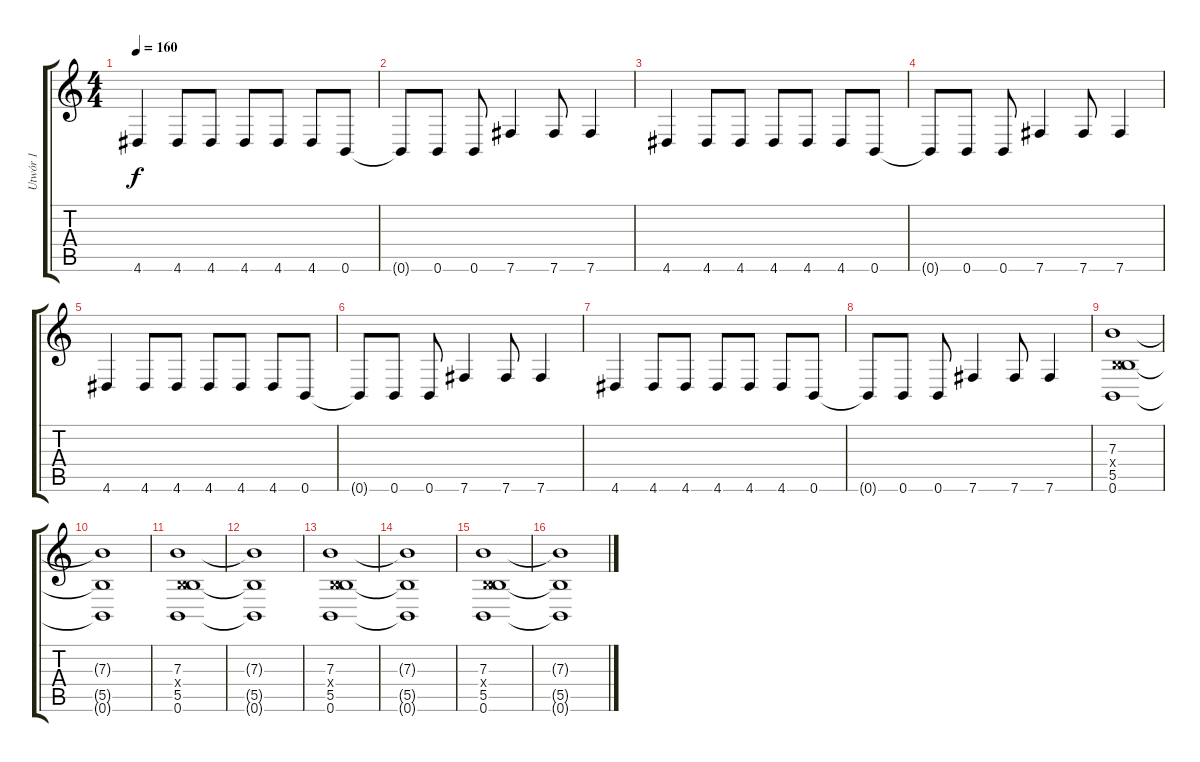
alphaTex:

\track ("Utwór 1" "Utwór 1") {instrument distortionguitar}
\staff {score tabs}
\tuning (Db4 Ab3 E3 B2 Gb2 B1) {hide}
\ts (4 4)
\tempo 160
\clef g2
\ks c
4.6.4{dy f} 4.6.8 4.6.8 4.6.8 4.6.8 4.6.8 0.6.8 |
0.6{t}.8 0.6.8 0.6.8 7.6.4 7.6.8 7.6.4 |
4.6.4 4.6.8 4.6.8 4.6.8 4.6.8 4.6.8 0.6.8 |
0.6{t}.8 0.6.8 0.6.8 7.6.4 7.6.8 7.6.4 |
4.6.4 4.6.8 4.6.8 4.6.8 4.6.8 4.6.8 0.6.8 |
0.6{t}.8 0.6.8 0.6.8 7.6.4 7.6.8 7.6.4 |
4.6.4 4.6.8 4.6.8 4.6.8 4.6.8 4.6.8 0.6.8 |
0.6{t}.8 0.6.8 0.6.8 7.6.4 7.6.8 7.6.4 |
(7.3 0.4{x} 5.5 0.6).1 |
(7.3{t} 5.5{t} 0.6{t}).1 |
(7.3 0.4{x} 5.5 0.6).1 |
(7.3{t} 5.5{t} 0.6{t}).1 |
(7.3 0.4{x} 5.5 0.6).1 |
(7.3{t} 5.5{t} 0.6{t}).1 |
(7.3 0.4{x} 5.5 0.6).1 |
(7.3{t} 5.5{t} 0.6{t}).1
